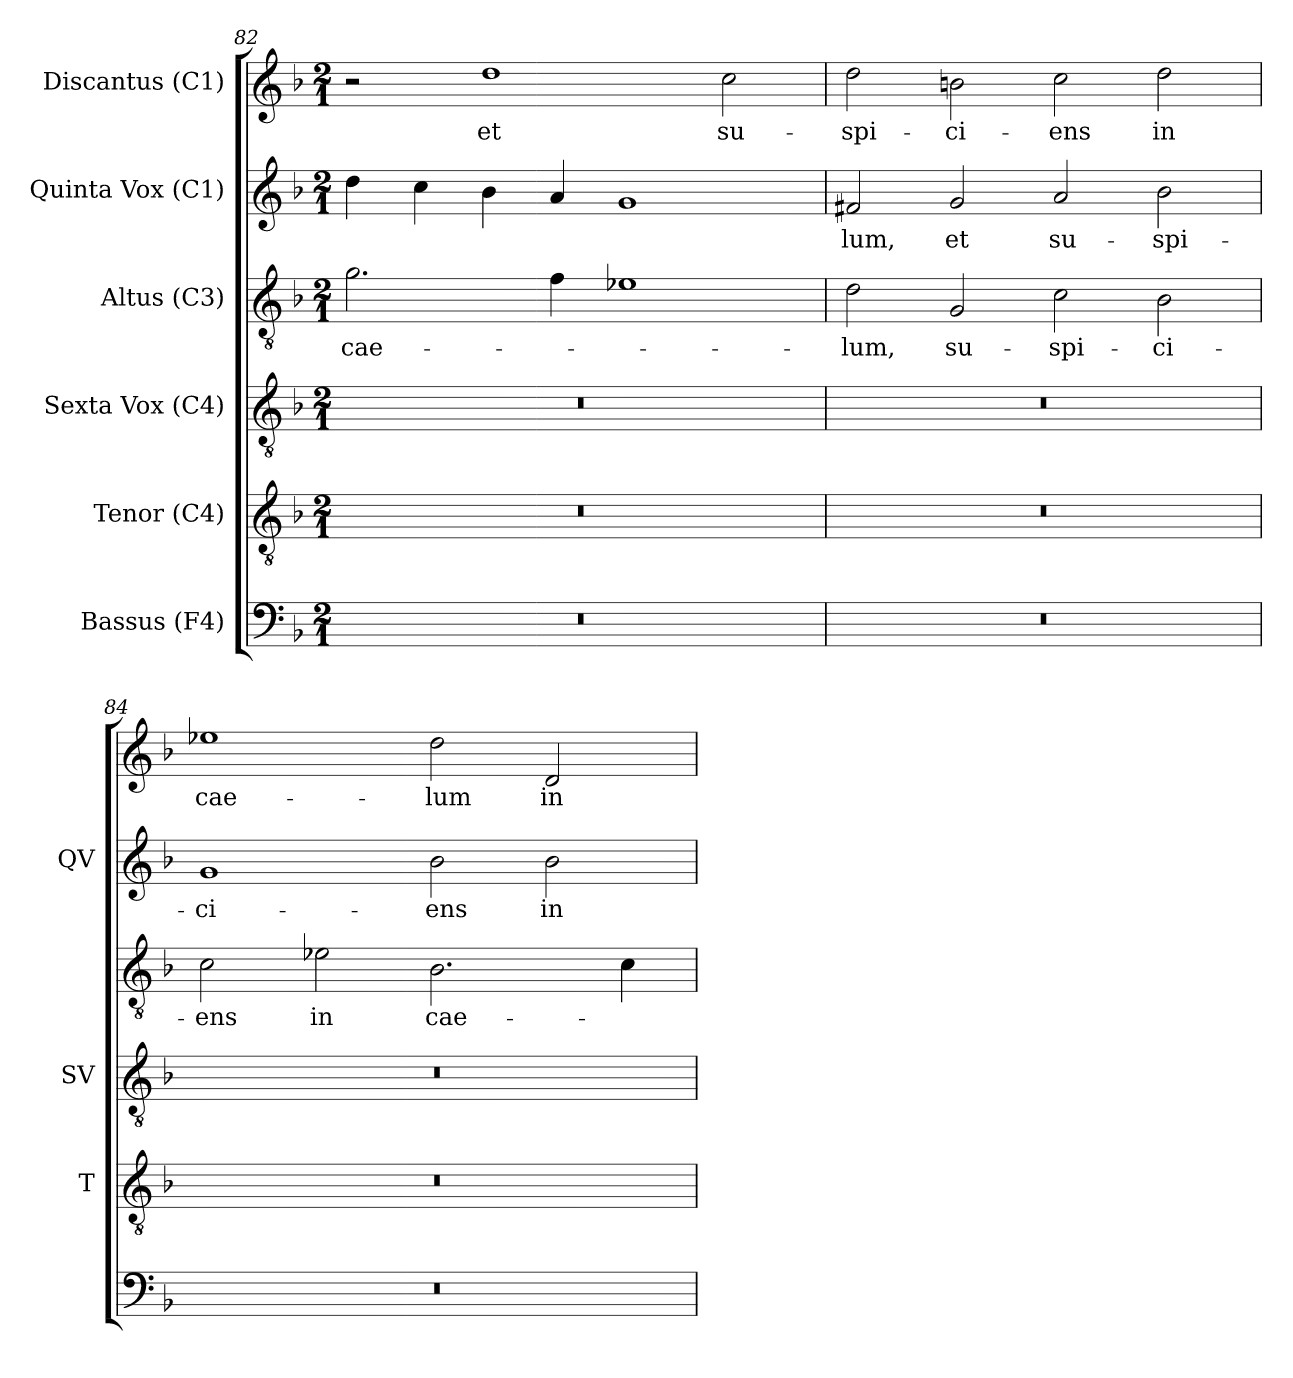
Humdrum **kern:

**kern	**kern	**kern	**kern	**text	**kern	**text	**kern	**text
*part6	*part5	*part4	*part3	*part3	*part2	*part2	*part1	*part1
*staff6	*staff5	*staff4	*staff3	*staff3	*staff2	*staff2	*staff1	*staff1
*I"Bassus (F4)	*I"Tenor (C4)	*I"Sexta Vox (C4)	*I"Altus (C3)	*	*I"Quinta Vox (C1)	*	*I"Discantus (C1)	*
*	*I'T	*I'SV	*	*	*I'QV	*	*	*
!!LO:LB:g=z
*clefF4	*clefGv2	*clefGv2	*clefGv2	*	*clefG2	*	*clefG2	*
*	*	*	*ITrd7c12	*	*	*	*	*
*k[b-]	*k[b-]	*k[b-]	*k[b-]	*	*k[b-]	*	*k[b-]	*
*F:	*F:	*F:	*F:	*	*F:	*	*F:	*
*M2/1	*M2/1	*M2/1	*M2/1	*	*M2/1	*	*M2/1	*
=82	=82	=82	=82	=82	=82	=82	=82	=82
!LO:N:vis=1	!LO:N:vis=1	!LO:N:vis=1	!	!	!	!	!	!
!	!	!	!	!LO:LY:b:color=#000000	!	!	!	!
0r	0r	0r	2.Gi\	cae-	4ddi\	.	2r	.
.	.	.	.	.	4cci\	.	.	.
!	!	!	!	!	!	!	!	!LO:LY:b:color=#000000
.	.	.	.	.	4b-i\	.	1ddi	et
.	.	.	4Fi\	.	4ai/	.	.	.
.	.	.	1E-Xi	.	1gi	.	.	.
!	!	!	!	!	!	!	!	!LO:LY:b:color=#000000
.	.	.	.	.	.	.	2cci\	su-
=83	=83	=83	=83	=83	=83	=83	=83	=83
!LO:N:vis=1	!LO:N:vis=1	!LO:N:vis=1	!	!	!	!	!	!
!	!	!	!	!LO:LY:b:color=#000000	!	!	!	!
!	!	!	!	!	!	!LO:LY:b:color=#000000	!	!
!	!	!	!	!	!	!	!	!LO:LY:b:color=#000000
0r	0r	0r	2Di\	-lum,	2f#Xi/	-lum,	2ddi\	-spi-
!	!	!	!	!LO:LY:b:color=#000000	!	!	!	!
!	!	!	!	!	!	!LO:LY:b:color=#000000	!	!
!	!	!	!	!	!	!	!	!LO:LY:b:color=#000000
.	.	.	2GGi/	su-	2gi/	et	2bni\	-ci-
!	!	!	!	!LO:LY:b:color=#000000	!	!	!	!
!	!	!	!	!	!	!LO:LY:b:color=#000000	!	!
!	!	!	!	!	!	!	!	!LO:LY:b:color=#000000
.	.	.	2Ci\	-spi-	2ai/	su-	2cci\	-ens
!	!	!	!	!LO:LY:b:color=#000000	!	!	!	!
!	!	!	!	!	!	!LO:LY:b:color=#000000	!	!
!	!	!	!	!	!	!	!	!LO:LY:b:color=#000000
.	.	.	2BB-i\	-ci-	2b-i\	-spi-	2ddi\	in
=84	=84	=84	=84	=84	=84	=84	=84	=84
!LO:N:vis=1	!LO:N:vis=1	!LO:N:vis=1	!	!	!	!	!	!
!	!	!	!	!LO:LY:b:color=#000000	!	!	!	!
!	!	!	!	!	!	!LO:LY:b:color=#000000	!	!
!	!	!	!	!	!	!	!	!LO:LY:b:color=#000000
0r	0r	0r	2Ci\	-ens	1gi	-ci-	1ee-Xi	cae-
!	!	!	!	!LO:LY:b:color=#000000	!	!	!	!
.	.	.	2E-Xi\	in	.	.	.	.
!	!	!	!	!LO:LY:b:color=#000000	!	!	!	!
!	!	!	!	!	!	!LO:LY:b:color=#000000	!	!
!	!	!	!	!	!	!	!	!LO:LY:b:color=#000000
.	.	.	2.BB-i\	cae-	2b-i\	-ens	2ddi\	-lum
!	!	!	!	!	!	!LO:LY:b:color=#000000	!	!
!	!	!	!	!	!	!	!	!LO:LY:b:color=#000000
.	.	.	.	.	2b-i\	in	2di/	in-
.	.	.	4Ci\	.	.	.	.	.
=	=	=	=	=	=	=	=	=
*-	*-	*-	*-	*-	*-	*-	*-	*-
